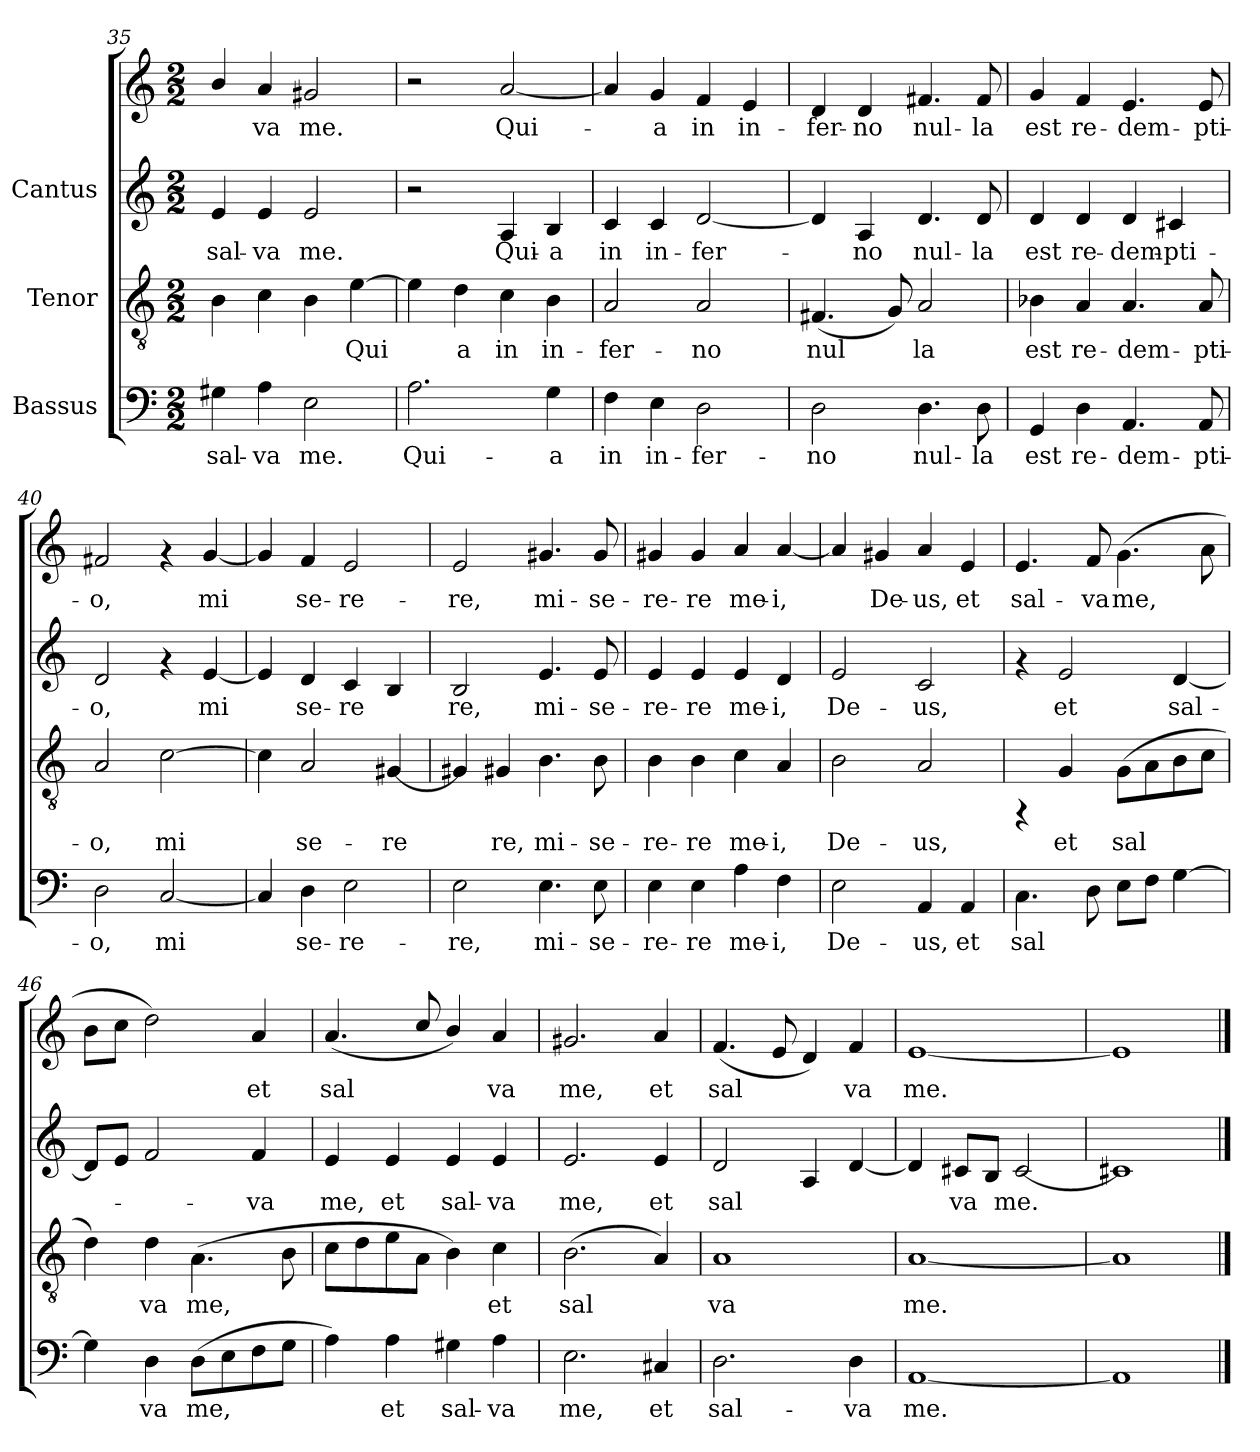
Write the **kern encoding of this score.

**kern	**text	**kern	**text	**kern	**text	**kern	**text
*part3	*part3	*part2	*part2	*part1	*part1	*part1	*part1
*staff4	*staff4	*staff3	*staff3	*staff2	*staff2	*staff1	*staff1
*I"Bassus	*	*I"Tenor	*	*I"Cantus	*	*	*
*clefF4	*	*clefGv2	*	*clefG2	*	*clefG2	*
*M2/2	*	*M2/2	*	*M2/2	*	*M2/2	*
=35	=35	=35	=35	=35	=35	=35	=35
!	!LO:LY:b:cj	!	!LO:LY:b:cj	!	!LO:LY:b:cj	!	!LO:LY:b:cj
4G#X\	sal-	4B\	.	4e/	sal-	4b/	.
!	!LO:LY:b:cj	!	!LO:LY:b:cj	!	!LO:LY:b:cj	!	!LO:LY:b:cj
4A\	-va	4c\	.	4e/	-va	4a/	va
!	!LO:LY:b:cj	!	!LO:LY:b:cj	!	!LO:LY:b:cj	!	!LO:LY:b:cj
2E\	me.	4B\	.	2e/	me.	2g#X/	me.
!	!	!	!LO:LY:b:cj	!	!	!	!
.	.	[>4e\	Qui-	.	.	.	.
=36	=36	=36	=36	=36	=36	=36	=36
!	!LO:LY:b:cj	!	!LO:LY:b:cj	!	!	!	!
2.A\	Qui-	4e\]	-	2r	.	2r	.
!	!	!	!LO:LY:b:cj	!	!	!	!
.	.	4d\	a	.	.	.	.
!	!	!	!LO:LY:b:cj	!	!LO:LY:b:cj	!	!LO:LY:b:cj
.	.	4c\	in	4A/	-Qui-	[<2a/	Qui-
!	!LO:LY:b:cj	!	!LO:LY:b:cj	!	!LO:LY:b:cj	!	!
4G\	-a	4B\	in-	4B/	-a	.	.
=37	=37	=37	=37	=37	=37	=37	=37
!	!LO:LY:b:cj	!	!LO:LY:b:cj	!	!LO:LY:b:cj	!	!LO:LY:b:cj
4F\	in	2A/	-fer-	4c/	-in	4a/]	.
!	!LO:LY:b:cj	!	!	!	!LO:LY:b:cj	!	!LO:LY:b:cj
4E\	in-	.	.	4c/	in-	4g/	a
!	!LO:LY:b:cj	!	!LO:LY:b:cj	!	!LO:LY:b:cj	!	!LO:LY:b:cj
2D\	-fer-	2A/	-no	[<2d/	-fer-	4f/	in
!	!	!	!	!	!	!	!LO:LY:b:cj
.	.	.	.	.	.	4e/	in-
!!LO:LB:g=z
=38	=38	=38	=38	=38	=38	=38	=38
!	!LO:LY:b:cj	!	!LO:LY:b:cj	!	!LO:LY:b:cj	!	!LO:LY:b:cj
2D\	-no	(<4.F#X/	nul-	4d/]	.	4d/	-fer-
!	!	!	!	!	!LO:LY:b:cj	!	!LO:LY:b:cj
.	.	.	.	4A/	no	4d/	-no
!	!	!	!LO:LY:b:cj	!	!	!	!
.	.	8G/)	-	.	.	.	.
!	!LO:LY:b:cj	!	!LO:LY:b:cj	!	!LO:LY:b:cj	!	!LO:LY:b:cj
4.D\	nul-	2A/	la	4.d/	nul-	4.f#X/	nul-
!	!LO:LY:b:cj	!	!	!	!LO:LY:b:cj	!	!LO:LY:b:cj
8D\	-la	.	.	8d/	-la	8f#/	-la
=39	=39	=39	=39	=39	=39	=39	=39
!	!LO:LY:b:cj	!	!LO:LY:b:cj	!	!LO:LY:b:cj	!	!LO:LY:b:cj
4GG/	est	4B-X\	est	4d/	-est	4g/	est
!	!LO:LY:b:cj	!	!LO:LY:b:cj	!	!LO:LY:b:cj	!	!LO:LY:b:cj
4D\	re-	4A/	re-	4d/	re-	4f/	re-
!	!LO:LY:b:cj	!	!LO:LY:b:cj	!	!LO:LY:b:cj	!	!LO:LY:b:cj
4.AA/	-dem-	4.A/	-dem-	4d/	-dem-	4.e/	-dem-
!	!	!	!	!	!LO:LY:b:cj	!	!
.	.	.	.	4c#X/	-pti-	.	.
!	!LO:LY:b:cj	!	!LO:LY:b:cj	!	!	!	!LO:LY:b:cj
8AA/	-pti-	8A/	-pti-	.	.	8e/	-pti-
=40	=40	=40	=40	=40	=40	=40	=40
!	!LO:LY:b:cj	!	!LO:LY:b:cj	!	!LO:LY:b:cj	!	!LO:LY:b:cj
2D\	-o,	2A/	-o,	2d/	-o,	2f#X/	-o,
!	!LO:LY:b:cj	!	!LO:LY:b:cj	!	!	!	!
[<2C/	mi-	[>2c\	mi-	4rf	.	4rf	.
!	!	!	!	!	!LO:LY:b:cj	!	!LO:LY:b:cj
.	.	.	.	[<4e/	mi-	[<4g/	mi-
=41	=41	=41	=41	=41	=41	=41	=41
!	!LO:LY:b:cj	!	!LO:LY:b:cj	!	!LO:LY:b:cj	!	!LO:LY:b:cj
4C/]	-	4c\]	-	4e/]	-	4g/]	-
!	!LO:LY:b:cj	!	!LO:LY:b:cj	!	!LO:LY:b:cj	!	!LO:LY:b:cj
4D\	se-	2A/	se-	4d/	se-	4f/	se-
!	!LO:LY:b:cj	!	!	!	!LO:LY:b:cj	!	!LO:LY:b:cj
2E\	-re-	.	.	4c/	-re-	2e/	-re-
!	!	!	!LO:LY:b:cj	!	!LO:LY:b:cj	!	!
.	.	[<4G#X/	-re-	4B/	--	.	.
=42	=42	=42	=42	=42	=42	=42	=42
!	!LO:LY:b:cj	!	!LO:LY:b:cj	!	!LO:LY:b:cj	!	!LO:LY:b:cj
2E\	-re,	4G#X/]	-	2B/	-re,	2e/	-re,
!	!	!	!LO:LY:b:cj	!	!	!	!
.	.	4G#X/	re,	.	.	.	.
!	!LO:LY:b:cj	!	!LO:LY:b:cj	!	!LO:LY:b:cj	!	!LO:LY:b:cj
4.E\	mi-	4.B\	mi-	4.e/	mi-	4.g#X/	mi-
!	!LO:LY:b:cj	!	!LO:LY:b:cj	!	!LO:LY:b:cj	!	!LO:LY:b:cj
8E\	-se-	8B\	-se-	8e/	-se-	8g#/	-se-
!!LO:LB:g=z
=43	=43	=43	=43	=43	=43	=43	=43
!	!LO:LY:b:cj	!	!LO:LY:b:cj	!	!LO:LY:b:cj	!	!LO:LY:b:cj
4E\	-re-	4B\	-re-	4e/	re-	4g#X/	-re-
!	!LO:LY:b:cj	!	!LO:LY:b:cj	!	!LO:LY:b:cj	!	!LO:LY:b:cj
4E\	-re	4B\	-re	4e/	-re	4g#/	-re
!	!LO:LY:b:cj	!	!LO:LY:b:cj	!	!LO:LY:b:cj	!	!LO:LY:b:cj
4A\	me-	4c\	me-	4e/	me-	4a/	me-
!	!LO:LY:b:cj	!	!LO:LY:b:cj	!	!LO:LY:b:cj	!	!LO:LY:b:cj
4F\	-i,	4A/	-i,	4d/	-i,	[<4a/	-i,
=44	=44	=44	=44	=44	=44	=44	=44
!	!LO:LY:b:cj	!	!LO:LY:b:cj	!	!LO:LY:b:cj	!	!LO:LY:b:cj
2E\	De-	2B\	De-	2e/	De-	4a/]	.
!	!	!	!	!	!	!	!LO:LY:b:cj
.	.	.	.	.	.	4g#X/	De-
!	!LO:LY:b:cj	!	!LO:LY:b:cj	!	!LO:LY:b:cj	!	!LO:LY:b:cj
4AA/	-us,	2A/	-us,	2c/	-us,	4a/	-us,
!	!LO:LY:b:cj	!	!	!	!	!	!LO:LY:b:cj
4AA/	et	.	.	.	.	4e/	et
=45	=45	=45	=45	=45	=45	=45	=45
!	!LO:LY:b:cj	!	!	!	!	!	!LO:LY:b:cj
4.C\	sal-	4rFF	.	4rf	.	4.e/	sal-
!	!	!	!LO:LY:b:cj	!	!LO:LY:b:cj	!	!
.	.	4G/	et	2e/	et	.	.
!	!LO:LY:b:cj	!	!	!	!	!	!LO:LY:b:cj
8D\	--	.	.	.	.	8f/	-va
!	!LO:LY:b:cj	!	!LO:LY:b:cj	!	!	!	!LO:LY:b:cj
8E\L	--	(>8G\L	sal-	.	.	(>4.g\	me,
!	!LO:LY:b:cj	!	!LO:LY:b:cj	!	!	!	!
8F\J	--	8A\	--	.	.	.	.
!	!LO:LY:b:cj	!	!LO:LY:b:cj	!	!LO:LY:b:cj	!	!
[>4G\	--	8B\	--	[<4d/	sal-	.	.
!	!	!	!LO:LY:b:cj	!	!	!	!LO:LY:b:cj
.	.	8c\J	--	.	.	8a\	.
=46	=46	=46	=46	=46	=46	=46	=46
!	!LO:LY:b:cj	!	!LO:LY:b:cj	!	!LO:LY:b:cj	!	!LO:LY:b:cj
4G\]	-	4d\)	-	8d/L]	.	8b\L	-
!	!	!	!	!	!LO:LY:b:cj	!	!LO:LY:b:cj
.	.	.	.	8e/J	.	8cc\J	.
!	!LO:LY:b:cj	!	!LO:LY:b:cj	!	!LO:LY:b:cj	!	!LO:LY:b:cj
4D\	va	4d\	va	2f/	.	2dd\)	.
!	!LO:LY:b:cj	!	!LO:LY:b:cj	!	!	!	!
(>8D\L	me,	(>4.A\	me,	.	.	.	.
!	!LO:LY:b:cj	!	!	!	!	!	!
8E\	.	.	.	.	.	.	.
!	!LO:LY:b:cj	!	!	!	!LO:LY:b:cj	!	!LO:LY:b:cj
8F\	.	.	.	4f/	va	4a/	et
!	!LO:LY:b:cj	!	!LO:LY:b:cj	!	!	!	!
8G\J	.	8B\	.	.	.	.	.
=47	=47	=47	=47	=47	=47	=47	=47
!	!LO:LY:b:cj	!	!LO:LY:b:cj	!	!LO:LY:b:cj	!	!LO:LY:b:cj
4A\)	.	8c\L	.	4e/	me,	(<4.a/	sal-
!	!	!	!LO:LY:b:cj	!	!	!	!
.	.	8d\	.	.	.	.	.
!	!LO:LY:b:cj	!	!LO:LY:b:cj	!	!LO:LY:b:cj	!	!
4A\	et	8e\	.	4e/	et	.	.
!	!	!	!LO:LY:b:cj	!	!	!	!LO:LY:b:cj
.	.	8A\J	.	.	.	8cc/	-
!	!LO:LY:b:cj	!	!LO:LY:b:cj	!	!LO:LY:b:cj	!	!LO:LY:b:cj
4G#X\	sal-	4B\)	.	4e/	sal-	4b/)	.
!	!LO:LY:b:cj	!	!LO:LY:b:cj	!	!LO:LY:b:cj	!	!LO:LY:b:cj
4A\	-va	4c\	et	4e/	-va	4a/	va
!!LO:PB:g=z
=48	=48	=48	=48	=48	=48	=48	=48
!	!LO:LY:b:cj	!	!LO:LY:b:cj	!	!LO:LY:b:cj	!	!LO:LY:b:cj
2.E\	me,	(>2.B\	sal-	2.e/	me,	2.g#X/	me,
!	!LO:LY:b:cj	!	!LO:LY:b:cj	!	!LO:LY:b:cj	!	!LO:LY:b:cj
4C#X/	et	4A/)	--	4e/	et	4a/	et
=49	=49	=49	=49	=49	=49	=49	=49
!	!LO:LY:b:cj	!	!LO:LY:b:cj	!	!LO:LY:b:cj	!	!LO:LY:b:cj
2.D\	sal-	1A	-va	2d/	sal-	(<4.f/	sal-
!	!	!	!	!	!	!	!LO:LY:b:cj
.	.	.	.	.	.	8e/	-
!	!	!	!	!	!LO:LY:b:cj	!	!LO:LY:b:cj
.	.	.	.	4A/	--	4d/)	.
!	!LO:LY:b:cj	!	!	!	!LO:LY:b:cj	!	!LO:LY:b:cj
4D\	-va	.	.	[<4d/	--	4f/	va
=50	=50	=50	=50	=50	=50	=50	=50
!	!LO:LY:b:cj	!	!LO:LY:b:cj	!	!LO:LY:b:cj	!	!LO:LY:b:cj
[<1AA	me.	[<1A	me.	4d/]	.	[<1e	-me.
!	!	!	!	!	!LO:LY:b:cj	!	!
.	.	.	.	8c#X/L	va	.	.
!	!	!	!	!	!LO:LY:b:cj	!	!
.	.	.	.	8B/J	.	.	.
!	!	!	!	!	!LO:LY:b:cj	!	!
.	.	.	.	[<2c#/	me.	.	.
=51	=51	=51	=51	=51	=51	=51	=51
1AA]	.	1A]	.	1c#X]	.	1e]	.
==	==	==	==	==	==	==	==
*-	*-	*-	*-	*-	*-	*-	*-
